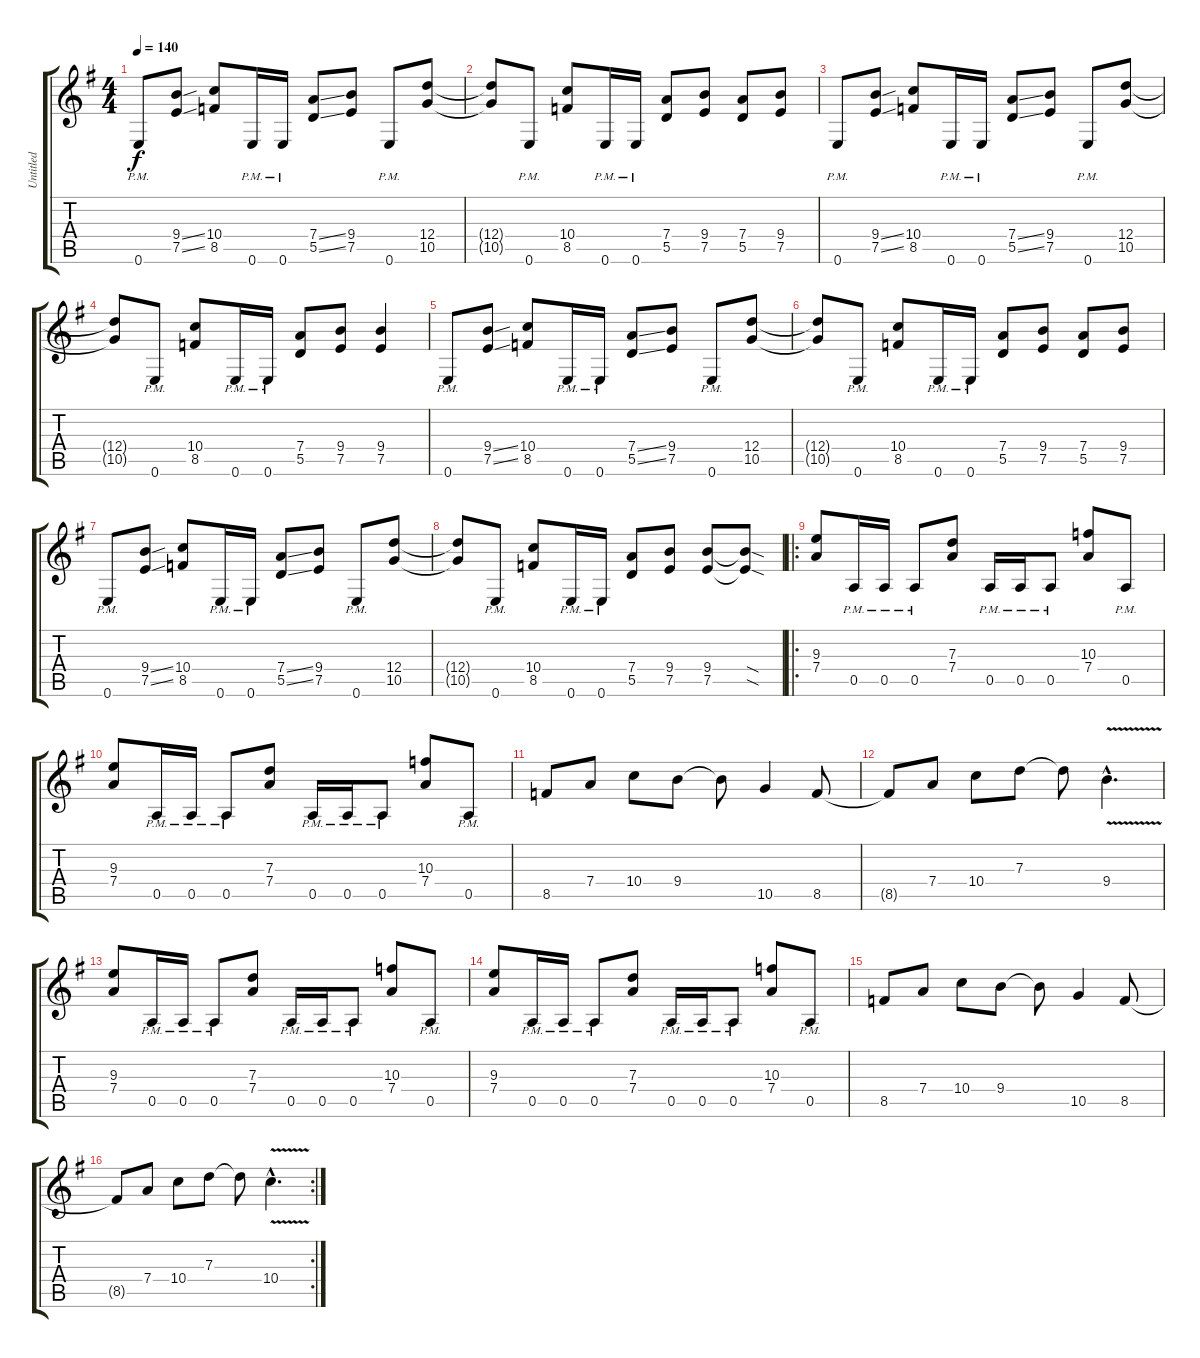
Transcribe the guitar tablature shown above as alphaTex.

\track ("Untitled" "Untitled") {instrument distortionguitar}
\staff {score tabs}
\tuning (E4 B3 G3 D3 A2 E2) {hide}
\ts (4 4)
\tempo 140
\clef g2
\ks g
0.6{pm}.8{dy f} (9.4{ss} 7.5{ss}).8 (10.4 8.5).8 0.6{pm}.16 0.6{pm}.16 (7.4{ss} 5.5{ss}).8 (9.4 7.5).8 0.6{pm}.8 (12.4 10.5).8 |
(12.4{t} 10.5{t}).8 0.6{pm}.8 (10.4 8.5).8 0.6{pm}.16 0.6{pm}.16 (7.4 5.5).8 (9.4 7.5).8 (7.4 5.5).8 (9.4 7.5).8 |
0.6{pm}.8 (9.4{ss} 7.5{ss}).8 (10.4 8.5).8 0.6{pm}.16 0.6{pm}.16 (7.4{ss} 5.5{ss}).8 (9.4 7.5).8 0.6{pm}.8 (12.4 10.5).8 |
(12.4{t} 10.5{t}).8 0.6{pm}.8 (10.4 8.5).8 0.6{pm}.16 0.6{pm}.16 (7.4 5.5).8 (9.4 7.5).8 (9.4 7.5).4 |
0.6{pm}.8 (9.4{ss} 7.5{ss}).8 (10.4 8.5).8 0.6{pm}.16 0.6{pm}.16 (7.4{ss} 5.5{ss}).8 (9.4 7.5).8 0.6{pm}.8 (12.4 10.5).8 |
(12.4{t} 10.5{t}).8 0.6{pm}.8 (10.4 8.5).8 0.6{pm}.16 0.6{pm}.16 (7.4 5.5).8 (9.4 7.5).8 (7.4 5.5).8 (9.4 7.5).8 |
0.6{pm}.8 (9.4{ss} 7.5{ss}).8 (10.4 8.5).8 0.6{pm}.16 0.6{pm}.16 (7.4{ss} 5.5{ss}).8 (9.4 7.5).8 0.6{pm}.8 (12.4 10.5).8 |
(12.4{t} 10.5{t}).8 0.6{pm}.8 (10.4 8.5).8 0.6{pm}.16 0.6{pm}.16 (7.4 5.5).8 (9.4 7.5).8 (9.4 7.5).8 (9.4{sod t} 7.5{sod t}).8 |
\ro
(9.3 7.4).8 0.5{pm}.16 0.5{pm}.16 0.5{pm}.8 (7.3 7.4).8 0.5{pm}.16 0.5{pm}.16 0.5{pm}.8 (10.3 7.4).8 0.5{pm}.8 |
(9.3 7.4).8 0.5{pm}.16 0.5{pm}.16 0.5{pm}.8 (7.3 7.4).8 0.5{pm}.16 0.5{pm}.16 0.5{pm}.8 (10.3 7.4).8 0.5{pm}.8 |
8.5.8 7.4.8 10.4.8 9.4.8 9.4{t}.8 10.5.4 8.5.8 |
8.5{t}.8 7.4.8 10.4.8 7.3.8 7.3{t}.8 9.4{v hac}.4{d} |
(9.3 7.4).8 0.5{pm}.16 0.5{pm}.16 0.5{pm}.8 (7.3 7.4).8 0.5{pm}.16 0.5{pm}.16 0.5{pm}.8 (10.3 7.4).8 0.5{pm}.8 |
(9.3 7.4).8 0.5{pm}.16 0.5{pm}.16 0.5{pm}.8 (7.3 7.4).8 0.5{pm}.16 0.5{pm}.16 0.5{pm}.8 (10.3 7.4).8 0.5{pm}.8 |
8.5.8 7.4.8 10.4.8 9.4.8 9.4{t}.8 10.5.4 8.5.8 |
\rc 2
8.5{t}.8 7.4.8 10.4.8 7.3.8 7.3{t}.8 10.4{v hac}.4{d}
